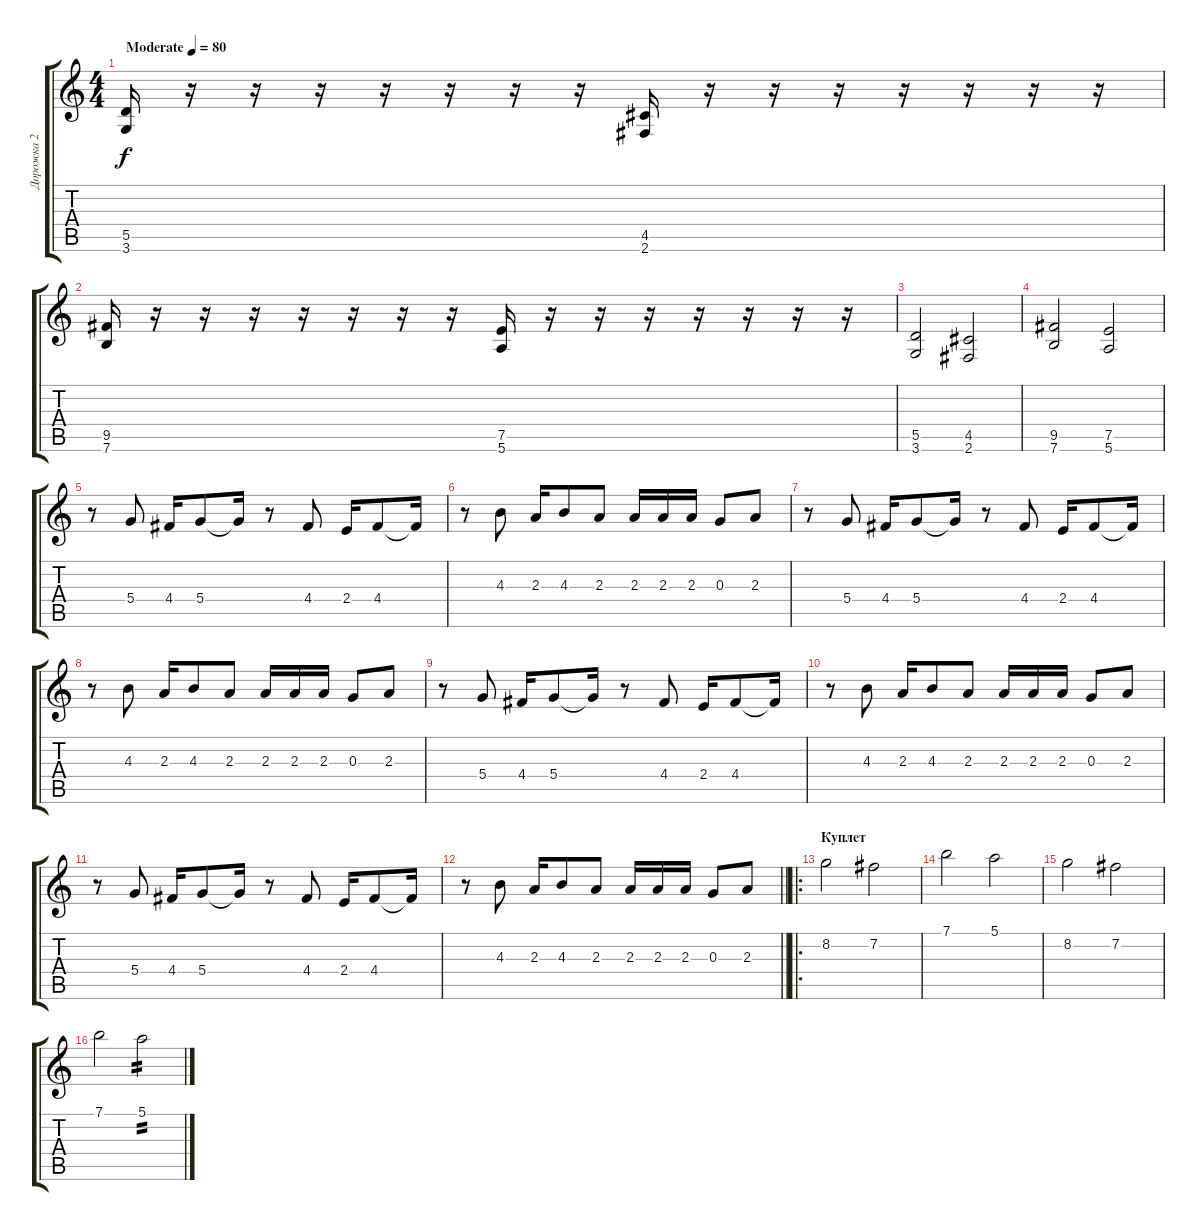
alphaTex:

\track ("Дорожка 2" "Дорожка 2") {instrument overdrivenguitar}
\staff {score tabs}
\tuning (E4 B3 G3 D3 A2 E2) {hide}
\ts (4 4)
\tempo (80 "Moderate")
\clef g2
\ks c
(5.5 3.6).16{dy f instrument overdrivenguitar} r.16 r.16 r.16 r.16 r.16 r.16 r.16 (4.5 2.6).16 r.16 r.16 r.16 r.16 r.16 r.16 r.16 |
(9.5 7.6).16 r.16 r.16 r.16 r.16 r.16 r.16 r.16 (7.5 5.6).16 r.16 r.16 r.16 r.16 r.16 r.16 r.16 |
(5.5 3.6).2 (4.5 2.6).2 |
(9.5 7.6).2 (7.5 5.6).2 |
r.8 5.4.8 4.4.16 5.4.8 5.4{t}.16 r.8 4.4.8 2.4.16 4.4.8 4.4{t}.16 |
r.8 4.3.8 2.3.16 4.3.8 2.3.8 2.3.16 2.3.16 2.3.16 0.3.8 2.3.8 |
r.8 5.4.8 4.4.16 5.4.8 5.4{t}.16 r.8 4.4.8 2.4.16 4.4.8 4.4{t}.16 |
r.8 4.3.8 2.3.16 4.3.8 2.3.8 2.3.16 2.3.16 2.3.16 0.3.8 2.3.8 |
r.8 5.4.8 4.4.16 5.4.8 5.4{t}.16 r.8 4.4.8 2.4.16 4.4.8 4.4{t}.16 |
r.8 4.3.8 2.3.16 4.3.8 2.3.8 2.3.16 2.3.16 2.3.16 0.3.8 2.3.8 |
r.8 5.4.8 4.4.16 5.4.8 5.4{t}.16 r.8 4.4.8 2.4.16 4.4.8 4.4{t}.16 |
\barLineRight lightlight
r.8 4.3.8 2.3.16 4.3.8 2.3.8 2.3.16 2.3.16 2.3.16 0.3.8 2.3.8 |
\ro
\section ("" "Куплет")
8.2.2 7.2.2 |
7.1.2 5.1.2 |
8.2.2 7.2.2 |
7.1.2 5.1.2{tp 2}
